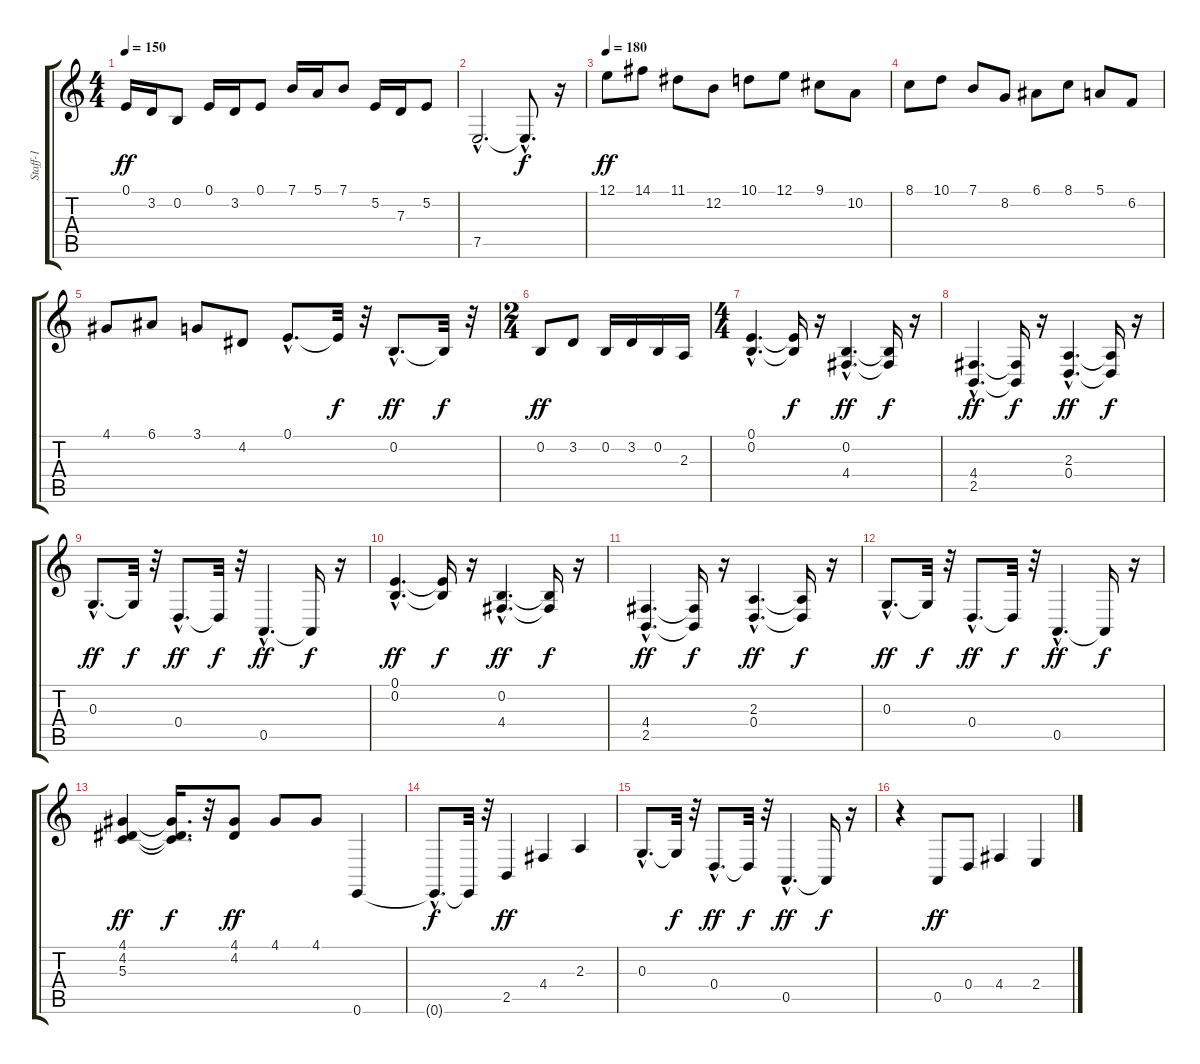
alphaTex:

\track ("Staff-1" "Staff-1") {instrument stringensemble1}
\staff {score tabs}
\tuning (E4 B3 G3 D3 A2 E2) {hide}
\ts (4 4)
\tempo 150
\clef g2
\ks c
0.1.16{dy ff} 3.2.16 0.2.8 0.1.16 3.2.16 0.1.8 7.1.16 5.1.16 7.1.8 5.2.16 7.3.16 5.2.8 |
7.5{hac}.2{d} 7.5{hac t}.8{d dy f} r.16 |
\tempo 180
12.1.8{dy ff} 14.1.8 11.1.8 12.2.8 10.1.8 12.1.8 9.1.8 10.2.8 |
8.1.8 10.1.8 7.1.8 8.2.8 6.1.8 8.1.8 5.1.8 6.2.8 |
4.1.8 6.1.8 3.1.8 4.2.8 0.1{hac}.8{d} 0.1{t}.32{dy f} r.32 0.2{hac}.8{d dy ff} 0.2{t}.32{dy f} r.32 |
\ts (2 4)
0.2.8{dy ff} 3.2.8 0.2.16 3.2.16 0.2.16 2.3.16 |
\ts (4 4)
(0.1{hac} 0.2{hac}).4{d} (0.1{t} 0.2{t}).16{dy f} r.16 (0.2{hac} 4.4{hac}).4{d dy ff} (0.2{t} 4.4{t}).16{dy f} r.16 |
(4.4{hac} 2.5{hac}).4{d dy ff} (4.4{t} 2.5{t}).16{dy f} r.16 (2.3{hac} 0.4{hac}).4{d dy ff} (2.3{t} 0.4{t}).16{dy f} r.16 |
0.3{hac}.8{d dy ff} 0.3{t}.32{dy f} r.32 0.4{hac}.8{d dy ff} 0.4{t}.32{dy f} r.32 0.5{hac}.4{d dy ff} 0.5{t}.16{dy f} r.16 |
(0.1{hac} 0.2{hac}).4{d dy ff} (0.1{t} 0.2{t}).16{dy f} r.16 (0.2{hac} 4.4{hac}).4{d dy ff} (0.2{t} 4.4{t}).16{dy f} r.16 |
(4.4{hac} 2.5{hac}).4{d dy ff} (4.4{t} 2.5{t}).16{dy f} r.16 (2.3{hac} 0.4{hac}).4{d dy ff} (2.3{t} 0.4{t}).16{dy f} r.16 |
0.3{hac}.8{d dy ff} 0.3{t}.32{dy f} r.32 0.4{hac}.8{d dy ff} 0.4{t}.32{dy f} r.32 0.5{hac}.4{d dy ff} 0.5{t}.16{dy f} r.16 |
(4.1 4.2 5.3).4{dy ff} (4.1{t} 4.2{t} 5.3{t}).16{d dy f} r.32 (4.1 4.2).8{dy ff} 4.1.8 4.1.8 0.6.4 |
0.6{hac t}.8{d dy f} 0.6{t}.32 r.32 2.5.4{dy ff} 4.4.4 2.3.4 |
0.3{hac}.8{d} 0.3{t}.32{dy f} r.32 0.4{hac}.8{d dy ff} 0.4{t}.32{dy f} r.32 0.5{hac}.4{d dy ff} 0.5{t}.16{dy f} r.16 |
r.4 0.5.8{dy ff} 0.4.8 4.4.4 2.4.4
